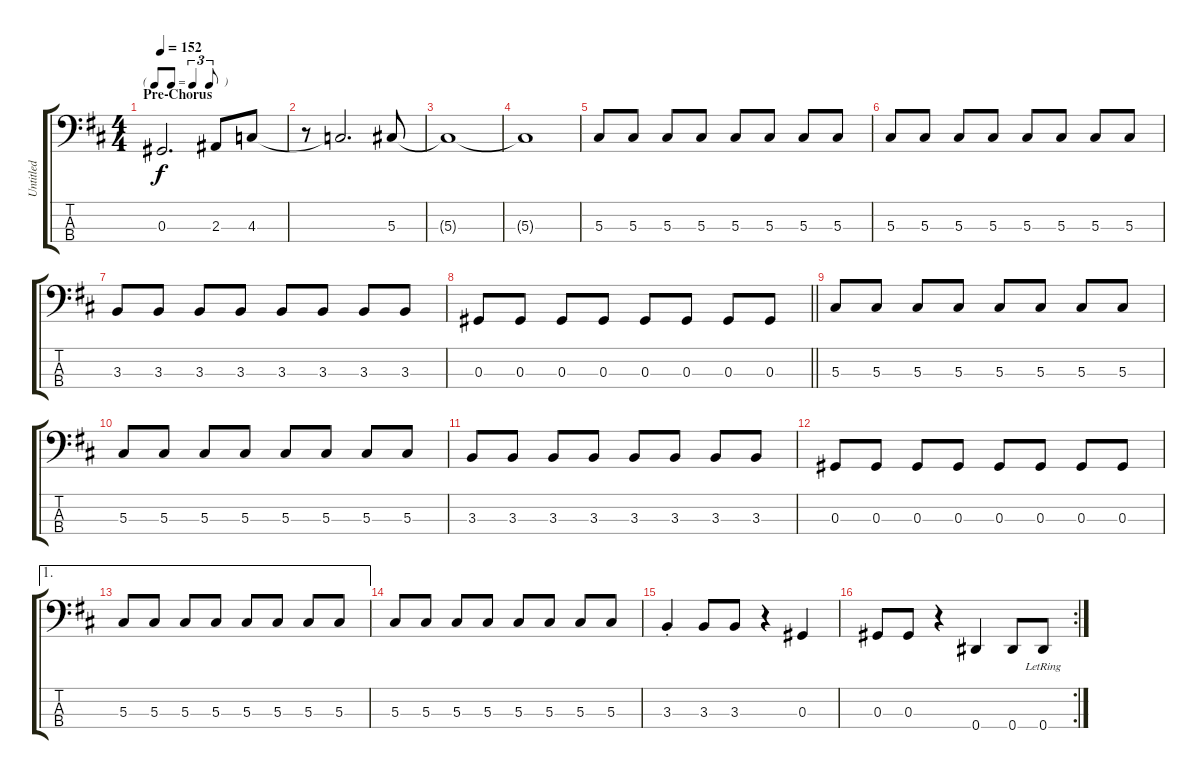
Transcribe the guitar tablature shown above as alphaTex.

\track ("Untitled" "Untitled") {instrument electricbassfinger}
\staff {score tabs}
\tuning (Gb2 Db2 Ab1 Eb1) {hide}
\ts (4 4)
\tf triplet8th
\section ("" "Pre-Chorus")
\tempo 152
\clef f4
\ks d
0.3.2{d dy f} 2.3.8 4.3.8 |
r.8 4.3{t}.2{d} 5.3.8 |
5.3{t}.1 |
5.3{t}.1 |
5.3.8 5.3.8 5.3.8 5.3.8 5.3.8 5.3.8 5.3.8 5.3.8 |
5.3.8 5.3.8 5.3.8 5.3.8 5.3.8 5.3.8 5.3.8 5.3.8 |
3.3.8 3.3.8 3.3.8 3.3.8 3.3.8 3.3.8 3.3.8 3.3.8 |
\barLineRight lightlight
0.3.8 0.3.8 0.3.8 0.3.8 0.3.8 0.3.8 0.3.8 0.3.8 |
5.3.8 5.3.8 5.3.8 5.3.8 5.3.8 5.3.8 5.3.8 5.3.8 |
5.3.8 5.3.8 5.3.8 5.3.8 5.3.8 5.3.8 5.3.8 5.3.8 |
3.3.8 3.3.8 3.3.8 3.3.8 3.3.8 3.3.8 3.3.8 3.3.8 |
0.3.8 0.3.8 0.3.8 0.3.8 0.3.8 0.3.8 0.3.8 0.3.8 |
\ae 1
5.3.8 5.3.8 5.3.8 5.3.8 5.3.8 5.3.8 5.3.8 5.3.8 |
5.3.8 5.3.8 5.3.8 5.3.8 5.3.8 5.3.8 5.3.8 5.3.8 |
3.3{st}.4 3.3.8 3.3.8 r.4 0.3.4 |
\rc 2
0.3.8 0.3.8 r.4 0.4.4 0.4.8 0.4{lr}.8
